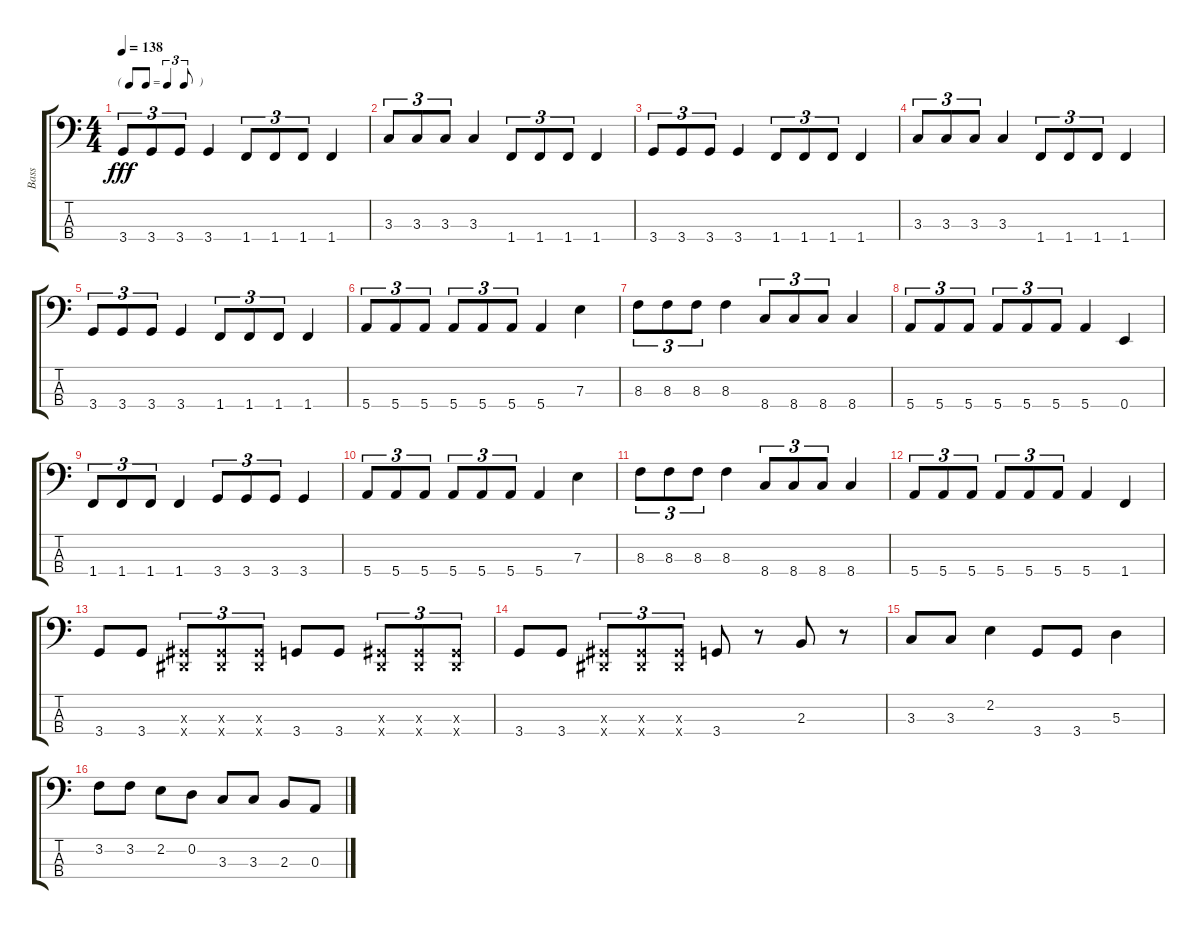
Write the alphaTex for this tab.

\track ("Bass" "Bass") {instrument electricbassfinger}
\staff {score tabs}
\tuning (G2 D2 A1 E1) {hide}
\ts (4 4)
\tf triplet8th
\tempo 138
\clef f4
\ks c
3.4.8{tu (3 2) dy fff} 3.4.8{tu (3 2)} 3.4.8{tu (3 2)} 3.4.4 1.4.8{tu (3 2)} 1.4.8{tu (3 2)} 1.4.8{tu (3 2)} 1.4.4 |
3.3.8{tu (3 2)} 3.3.8{tu (3 2)} 3.3.8{tu (3 2)} 3.3.4 1.4.8{tu (3 2)} 1.4.8{tu (3 2)} 1.4.8{tu (3 2)} 1.4.4 |
3.4.8{tu (3 2)} 3.4.8{tu (3 2)} 3.4.8{tu (3 2)} 3.4.4 1.4.8{tu (3 2)} 1.4.8{tu (3 2)} 1.4.8{tu (3 2)} 1.4.4 |
3.3.8{tu (3 2)} 3.3.8{tu (3 2)} 3.3.8{tu (3 2)} 3.3.4 1.4.8{tu (3 2)} 1.4.8{tu (3 2)} 1.4.8{tu (3 2)} 1.4.4 |
3.4.8{tu (3 2)} 3.4.8{tu (3 2)} 3.4.8{tu (3 2)} 3.4.4 1.4.8{tu (3 2)} 1.4.8{tu (3 2)} 1.4.8{tu (3 2)} 1.4.4 |
5.4.8{tu (3 2)} 5.4.8{tu (3 2)} 5.4.8{tu (3 2)} 5.4.8{tu (3 2)} 5.4.8{tu (3 2)} 5.4.8{tu (3 2)} 5.4.4 7.3.4 |
8.3.8{tu (3 2)} 8.3.8{tu (3 2)} 8.3.8{tu (3 2)} 8.3.4 8.4.8{tu (3 2)} 8.4.8{tu (3 2)} 8.4.8{tu (3 2)} 8.4.4 |
5.4.8{tu (3 2)} 5.4.8{tu (3 2)} 5.4.8{tu (3 2)} 5.4.8{tu (3 2)} 5.4.8{tu (3 2)} 5.4.8{tu (3 2)} 5.4.4 0.4.4 |
1.4.8{tu (3 2)} 1.4.8{tu (3 2)} 1.4.8{tu (3 2)} 1.4.4 3.4.8{tu (3 2)} 3.4.8{tu (3 2)} 3.4.8{tu (3 2)} 3.4.4 |
5.4.8{tu (3 2)} 5.4.8{tu (3 2)} 5.4.8{tu (3 2)} 5.4.8{tu (3 2)} 5.4.8{tu (3 2)} 5.4.8{tu (3 2)} 5.4.4 7.3.4 |
8.3.8{tu (3 2)} 8.3.8{tu (3 2)} 8.3.8{tu (3 2)} 8.3.4 8.4.8{tu (3 2)} 8.4.8{tu (3 2)} 8.4.8{tu (3 2)} 8.4.4 |
5.4.8{tu (3 2)} 5.4.8{tu (3 2)} 5.4.8{tu (3 2)} 5.4.8{tu (3 2)} 5.4.8{tu (3 2)} 5.4.8{tu (3 2)} 5.4.4 1.4.4 |
3.4.8 3.4.8 (-1.3{x} -1.4{x}).8{tu (3 2)} (-1.3{x} -1.4{x}).8{tu (3 2)} (-1.3{x} -1.4{x}).8{tu (3 2)} 3.4.8 3.4.8 (-1.3{x} -1.4{x}).8{tu (3 2)} (-1.3{x} -1.4{x}).8{tu (3 2)} (-1.3{x} -1.4{x}).8{tu (3 2)} |
3.4.8 3.4.8 (-1.3{x} -1.4{x}).8{tu (3 2)} (-1.3{x} -1.4{x}).8{tu (3 2)} (-1.3{x} -1.4{x}).8{tu (3 2)} 3.4.8 r.8 2.3.8 r.8 |
3.3.8{balance 16} 3.3.8 2.2.4 3.4.8 3.4.8 5.3.4 |
3.2.8 3.2.8 2.2.8 0.2.8 3.3.8 3.3.8 2.3.8 0.3.8
